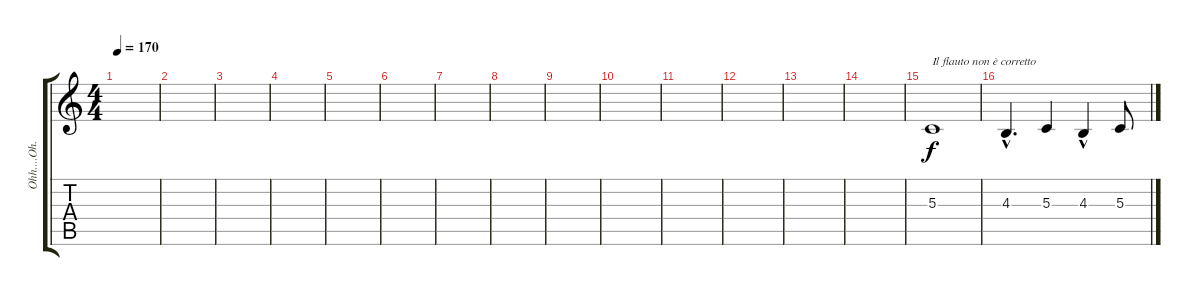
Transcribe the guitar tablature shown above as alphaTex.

\track ("Ohh....Oh...!!" "Ohh....Oh.") {instrument flute}
\staff {score tabs}
\tuning (E4 B3 G3 D3 A2 E2) {hide}
\ts (4 4)
\tempo 170
\clef g2
\ks c
|
|
|
|
|
|
|
|
|
|
|
|
|
|
5.3.1{txt "Il flauto non è corretto"} |
4.3{hac}.4{d} 5.3.4 4.3{hac}.4 5.3.8
